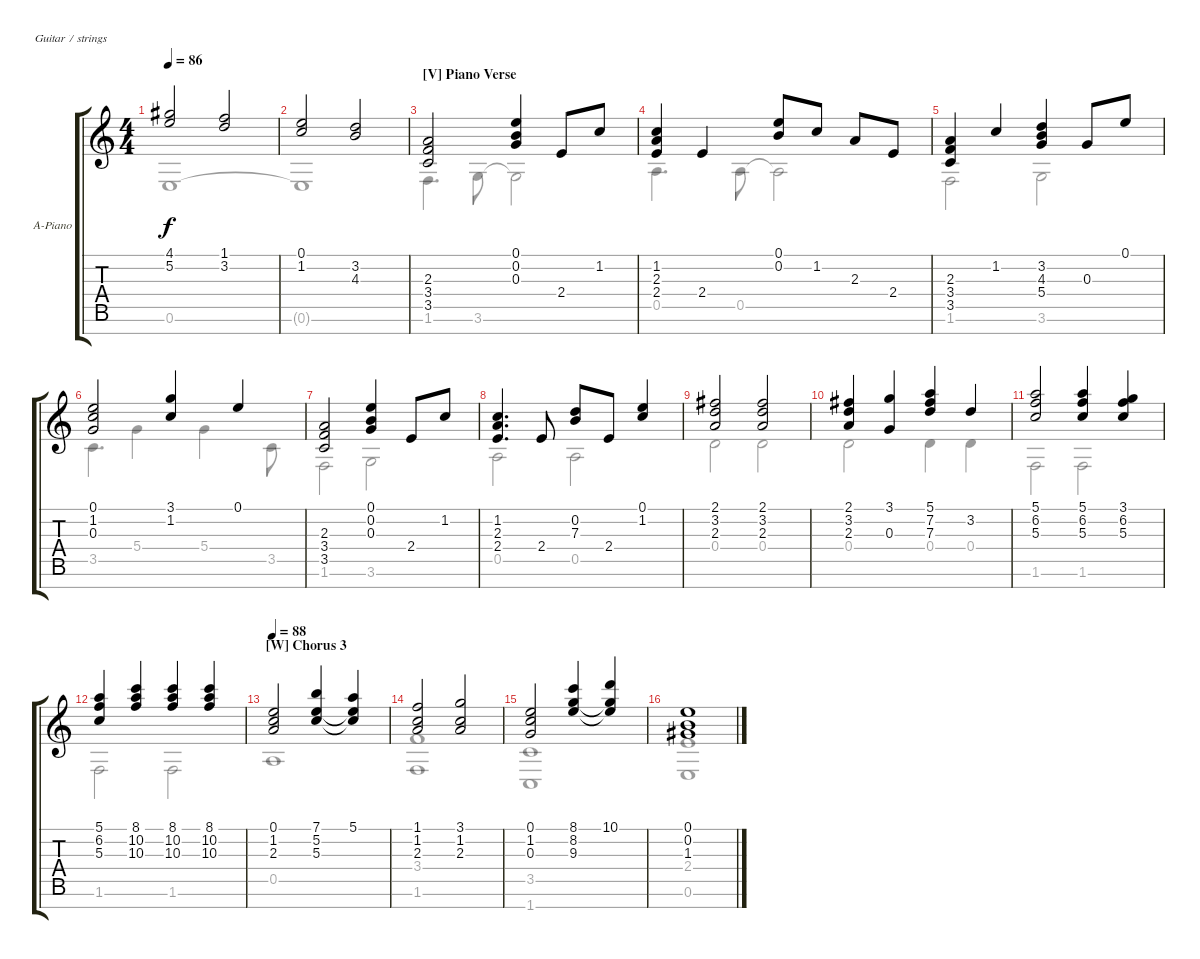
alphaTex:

\defaultSystemsLayout 4
\bracketExtendMode groupsimilarinstruments
\firstSystemTrackNameOrientation horizontal
\otherSystemsTrackNameOrientation horizontal
\track ("Acoustic Piano" "A-Piano") {instrument electricguitarclean}
\staff {score tabs}
\tuning (E4 B3 G3 D3 A2 E2 B1)
\voice
\ts (4 4)
\tempo 86
\clef g2
\ks c
(4.1 5.2).2{dy f} (3.2 1.1).2 |
(0.1 1.2).2 (3.2 4.3).2 |
\section ("V" "Piano Verse")
(2.3 3.4 3.5).2 (0.3 0.2 0.1).4 2.4.8 1.2.8 |
(1.2 2.3 2.4).4 2.4.4 (0.2 0.1).8 1.2.8 2.3.8 2.4.8 |
(3.5 3.4 2.3).4 1.2.4 (3.2 4.3 5.4).4 0.3.8 0.1.8 |
(0.1 1.2 0.3).2 (1.2 3.1).4 0.1.4 |
(2.3 3.4 3.5).2 (0.3 0.2 0.1).4 2.4.8 1.2.8 |
(1.2 2.3 2.4).4{d} 2.4.8 (7.3 0.2).8 2.4.8 (1.2 0.1).4 |
(2.1 3.2 2.3).2 (2.1 3.2 2.3).2 |
(2.3 3.2 2.1).4 (3.1 0.3).4 (7.3 7.2 5.1).4 3.2.4 |
(5.3 6.2 5.1).2 (5.3 6.2 5.1).4 (5.3 6.2 3.1).4 |
(5.1 6.2 5.3).4 (10.3 10.2 8.1).4 (10.3 10.2 8.1).4 (10.3 10.2 8.1).4 |
\section ("W" "Chorus 3")
\tempo 88
(0.1 1.2 2.3).2 (5.3 5.2 7.1).4 (5.1 5.2{t} 5.3{t}).4 |
(2.3 1.2 1.1).2 (3.1 1.2 2.3).2 |
(0.3 1.2 0.1).2 (8.1 8.2 9.3).4 (9.3{t} 8.2{t} 10.1).4 |
(0.1 0.2 1.3).1
\voice
\clef g2
\ottava regular
\simile none
\ks c
0.6.1{dy f} |
0.6{t}.1 |
1.6.4{d} 3.6.8 3.6{t}.2 |
0.5.4{d} 0.5.8 0.5{t}.2 |
1.6.2 3.6.2 |
3.5.4{d} 5.4.4 5.4.4 3.5.8 |
1.6.2 3.6.2 |
0.5.2 0.5.2 |
0.4.2 0.4.2 |
0.4.2 0.4.4 0.4.4 |
1.6.2 1.6.2 |
1.6.2 1.6.2 |
0.5.1 |
(3.4 1.6).1 |
(1.7 3.5).1 |
(0.6 2.4).1
